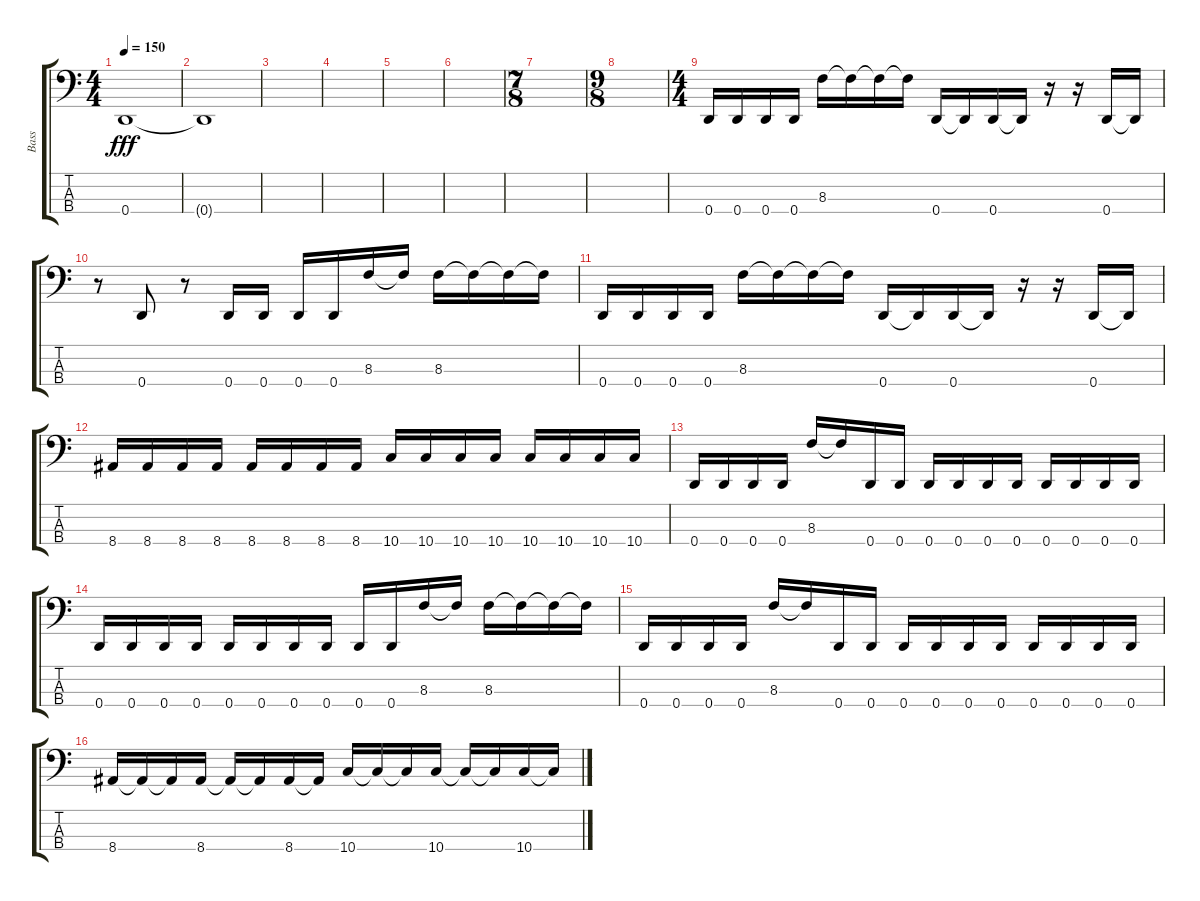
\track ("Bass" "Bass") {instrument electricbasspick}
\staff {score tabs}
\tuning (G2 D2 A1 D1) {hide}
\ts (4 4)
\tempo 150
\clef f4
\ks c
0.4.1{dy fff} |
0.4{t}.1 |
|
|
|
|
\ts (7 8)
|
\ts (9 8)
|
\ts (4 4)
0.4.16 0.4.16 0.4.16 0.4.16 8.3.16 8.3{t}.16 8.3{t}.16 8.3{t}.16 0.4.16 0.4{t}.16 0.4.16 0.4{t}.16 r.16 r.16 0.4.16 0.4{t}.16 |
r.8 0.4.8 r.8 0.4.16 0.4.16 0.4.16 0.4.16 8.3.16 8.3{t}.16 8.3.16 8.3{t}.16 8.3{t}.16 8.3{t}.16 |
0.4.16 0.4.16 0.4.16 0.4.16 8.3.16 8.3{t}.16 8.3{t}.16 8.3{t}.16 0.4.16 0.4{t}.16 0.4.16 0.4{t}.16 r.16 r.16 0.4.16 0.4{t}.16 |
8.4.16 8.4.16 8.4.16 8.4.16 8.4.16 8.4.16 8.4.16 8.4.16 10.4.16 10.4.16 10.4.16 10.4.16 10.4.16 10.4.16 10.4.16 10.4.16 |
0.4.16 0.4.16 0.4.16 0.4.16 8.3.16 8.3{t}.16 0.4.16 0.4.16 0.4.16 0.4.16 0.4.16 0.4.16 0.4.16 0.4.16 0.4.16 0.4.16 |
0.4.16 0.4.16 0.4.16 0.4.16 0.4.16 0.4.16 0.4.16 0.4.16 0.4.16 0.4.16 8.3.16 8.3{t}.16 8.3.16 8.3{t}.16 8.3{t}.16 8.3{t}.16 |
0.4.16 0.4.16 0.4.16 0.4.16 8.3.16 8.3{t}.16 0.4.16 0.4.16 0.4.16 0.4.16 0.4.16 0.4.16 0.4.16 0.4.16 0.4.16 0.4.16 |
8.4.16 8.4{t}.16 8.4{t}.16 8.4.16 8.4{t}.16 8.4{t}.16 8.4.16 8.4{t}.16 10.4.16 10.4{t}.16 10.4{t}.16 10.4.16 10.4{t}.16 10.4{t}.16 10.4.16 10.4{t}.16
